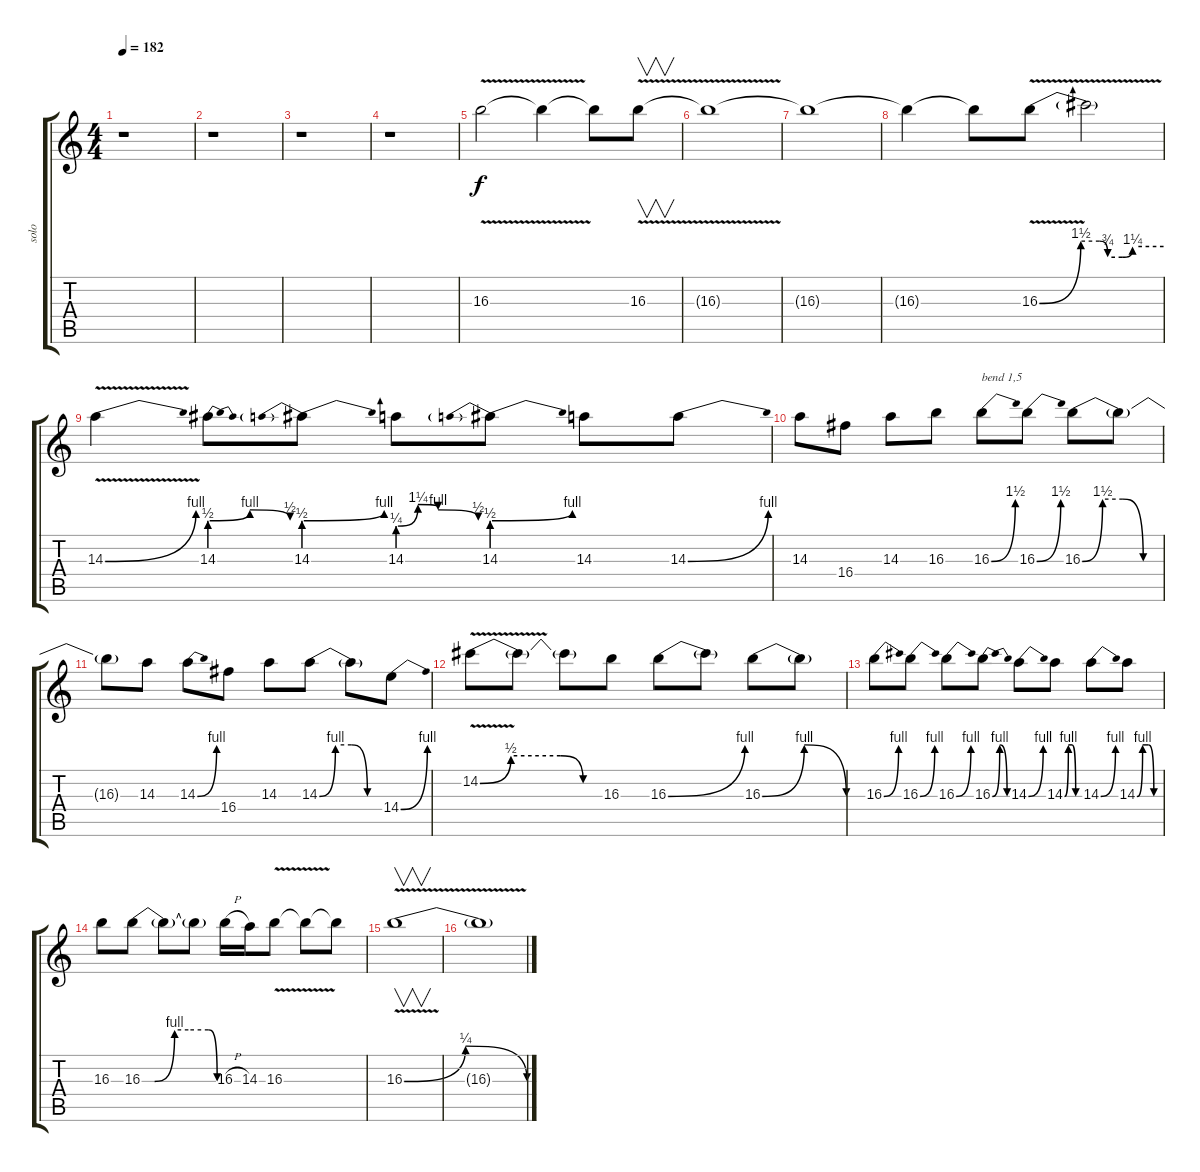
\track ("solo" "solo") {instrument overdrivenguitar}
\staff {score tabs}
\tuning (E4 B3 G3 D3 A2 E2) {hide}
\ts (4 4)
\tempo 182
\clef g2
\ks c
r.1{dy f} |
r.1 |
r.1 |
r.1 |
16.3{v}.2 16.3{t}.4 16.3{t}.8 16.3{v}.8{v} |
16.3{t}.1 |
16.3{t}.1 |
16.3{t}.4 16.3{t}.8 16.3{be (custom 0 0 20 6 29 6 33 3 40 3 45 5 60 5) v}.8 16.3{t}.2 |
14.3{be (bend 0 0 60 4) v}.4 14.3{be (bendrelease 0 2 15 4 30 4 60 2)}.8 14.3{be (prebendbend 0 2 60 4)}.8 14.3{be (custom 0 1 15 5 30 4 60 2)}.8 14.3{be (prebendbend 0 2 60 4)}.8 14.3.8 14.3{be (bend 0 0 60 4)}.8 |
14.3.8 16.4.8 14.3.8 16.3.8 16.3{be (bend 0 0 60 6)}.8{txt "bend 1,5"} 16.3{be (bend 0 0 60 6)}.8 16.3{be (custom 0 0 15 6 30 6 45 0 60 0)}.8 16.3{t}.8 |
16.3{t}.8 14.3.8 14.3{be (bend 0 0 60 4)}.8 16.4.8 14.3.8 14.3{be (custom 0 0 15 4 30 4 45 0 60 0)}.8 14.3{t}.8 14.4{be (bend 0 0 60 4)}.8 |
14.2{be (custom 0 0 15 2 39 2 50 0 60 0) v}.8 14.2{t}.8 14.2{t}.8 16.3.8 16.3{be (bend 0 0 60 4)}.8 16.3{t}.8 16.3{be (bendrelease 0 0 15 4 30 4 60 0)}.8 16.3{t}.8 |
16.3{be (bend 0 0 60 4)}.8 16.3{be (bend 0 0 60 4)}.8 16.3{be (bend 0 0 60 4)}.8 16.3{be (bendrelease 0 0 15 4 30 4 60 0)}.8 14.3{be (bend 0 0 60 4)}.8 14.3{be (custom 0 0 15 4 30 4 45 0 60 0)}.8 14.3{be (bend 0 0 60 4)}.8 14.3{be (custom 0 0 15 4 30 4 45 0 60 0)}.8 |
16.3.8 16.3{be (custom 0 0 10 0 26 4 37 4 53 4 60 0)}.8 16.3{t}.8 16.3{t}.8 16.3{h}.16 14.3.16 16.3{v}.8 16.3{t}.8 16.3{t}.8 |
16.3{be (bendrelease 0 0 25 1 45 1 60 0) v}.1{v} |
16.3{t}.1
